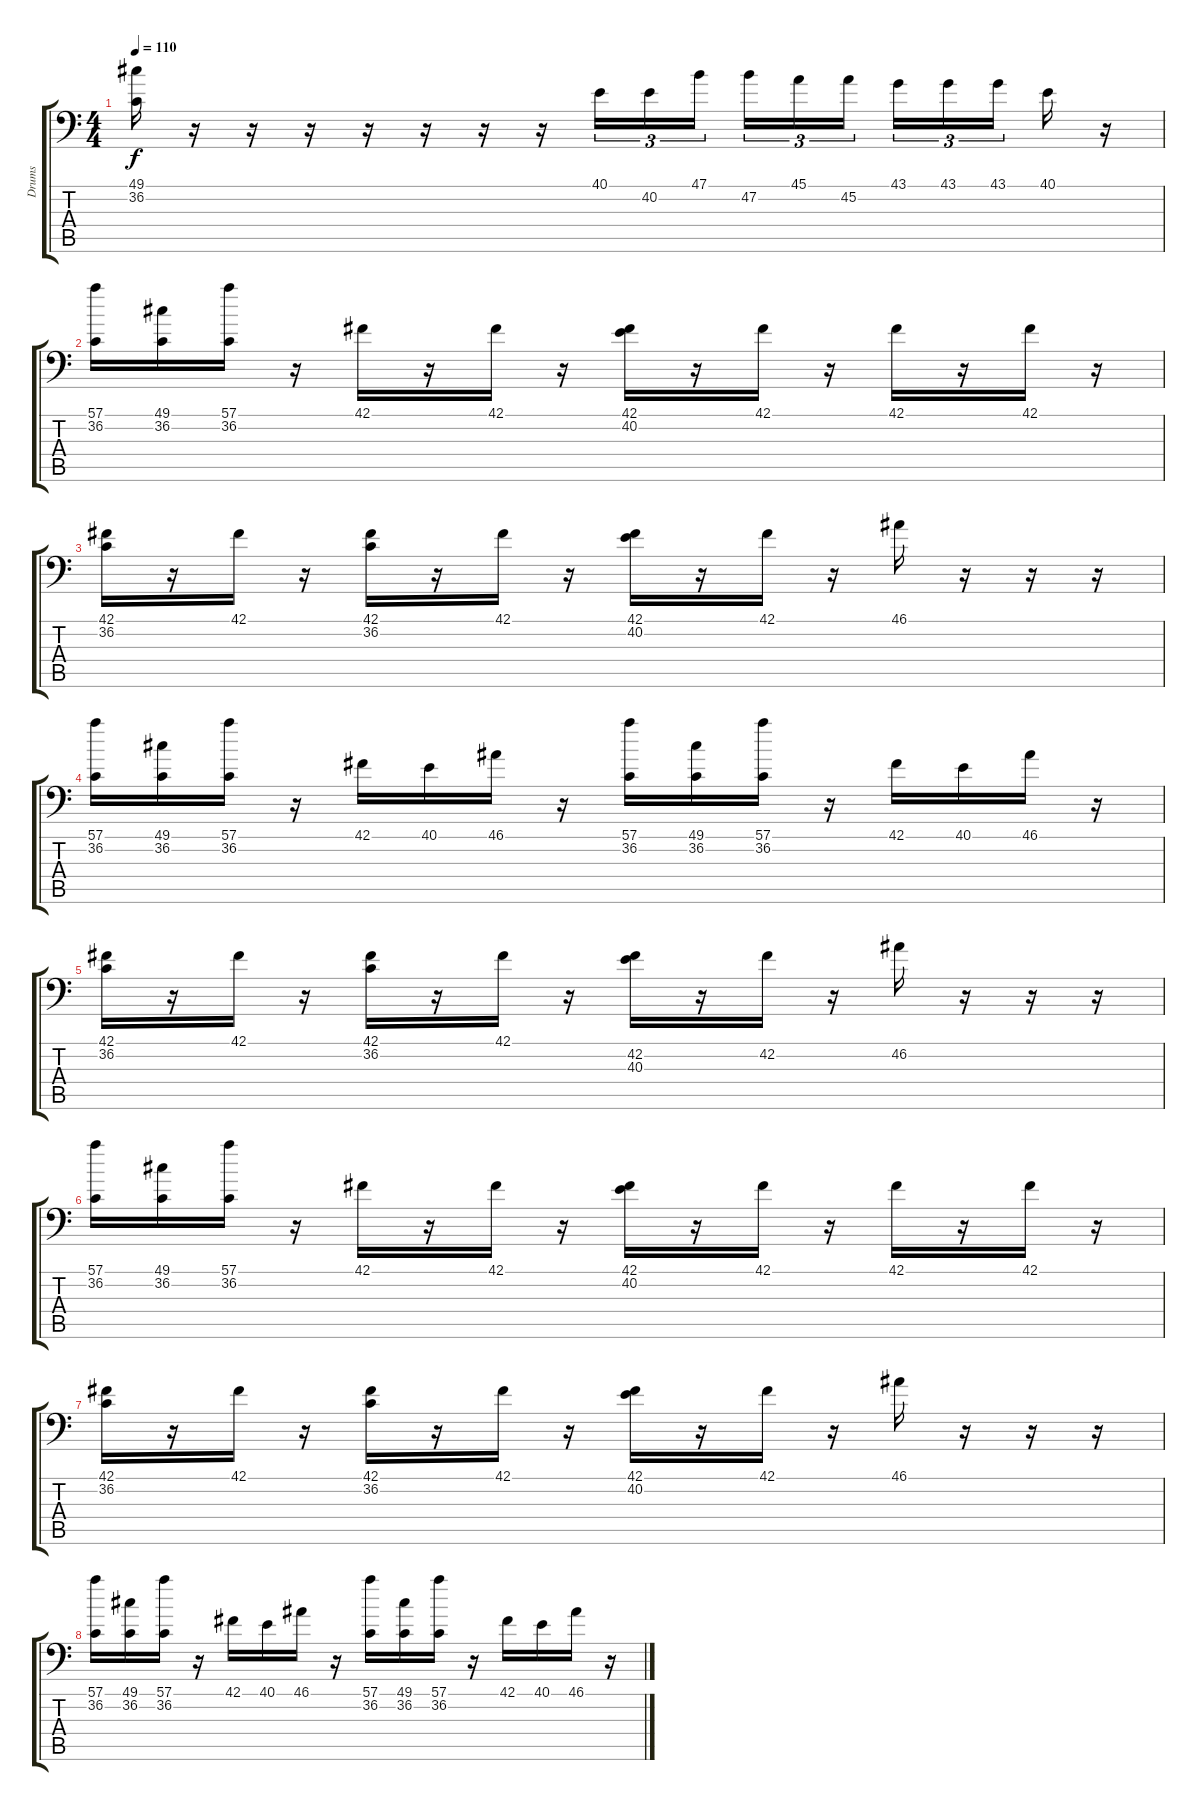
\track ("Drums" "Drums") {instrument acousticgrandpiano}
\staff {score tabs}
\tuning (C-1 C-1 C-1 C-1 C-1 C-1) {hide}
\ts (4 4)
\tempo 110
\clef f4
\ks c
(49.1 36.2).16{dy f} r.16 r.16 r.16 r.16 r.16 r.16 r.16 40.1.16{tu (3 2)} 40.2.16{tu (3 2)} 47.1.16{tu (3 2)} 47.2.16{tu (3 2)} 45.1.16{tu (3 2)} 45.2.16{tu (3 2)} 43.1.16{tu (3 2)} 43.1.16{tu (3 2)} 43.1.16{tu (3 2)} 40.1.16 r.16 |
(57.1 36.2).16 (49.1 36.2).16 (57.1 36.2).16 r.16 42.1.16 r.16 42.1.16 r.16 (42.1 40.2).16 r.16 42.1.16 r.16 42.1.16 r.16 42.1.16 r.16 |
(42.1 36.2).16 r.16 42.1.16 r.16 (42.1 36.2).16 r.16 42.1.16 r.16 (42.1 40.2).16 r.16 42.1.16 r.16 46.1.16 r.16 r.16 r.16 |
(57.1 36.2).16 (49.1 36.2).16 (57.1 36.2).16 r.16 42.1.16 40.1.16 46.1.16 r.16 (57.1 36.2).16 (49.1 36.2).16 (57.1 36.2).16 r.16 42.1.16 40.1.16 46.1.16 r.16 |
(42.1 36.2).16 r.16 42.1.16 r.16 (42.1 36.2).16 r.16 42.1.16 r.16 (42.2 40.3).16 r.16 42.2.16 r.16 46.2.16 r.16 r.16 r.16 |
(57.1 36.2).16 (49.1 36.2).16 (57.1 36.2).16 r.16 42.1.16 r.16 42.1.16 r.16 (42.1 40.2).16 r.16 42.1.16 r.16 42.1.16 r.16 42.1.16 r.16 |
(42.1 36.2).16 r.16 42.1.16 r.16 (42.1 36.2).16 r.16 42.1.16 r.16 (42.1 40.2).16 r.16 42.1.16 r.16 46.1.16 r.16 r.16 r.16 |
(57.1 36.2).16 (49.1 36.2).16 (57.1 36.2).16 r.16 42.1.16 40.1.16 46.1.16 r.16 (57.1 36.2).16 (49.1 36.2).16 (57.1 36.2).16 r.16 42.1.16 40.1.16 46.1.16 r.16
